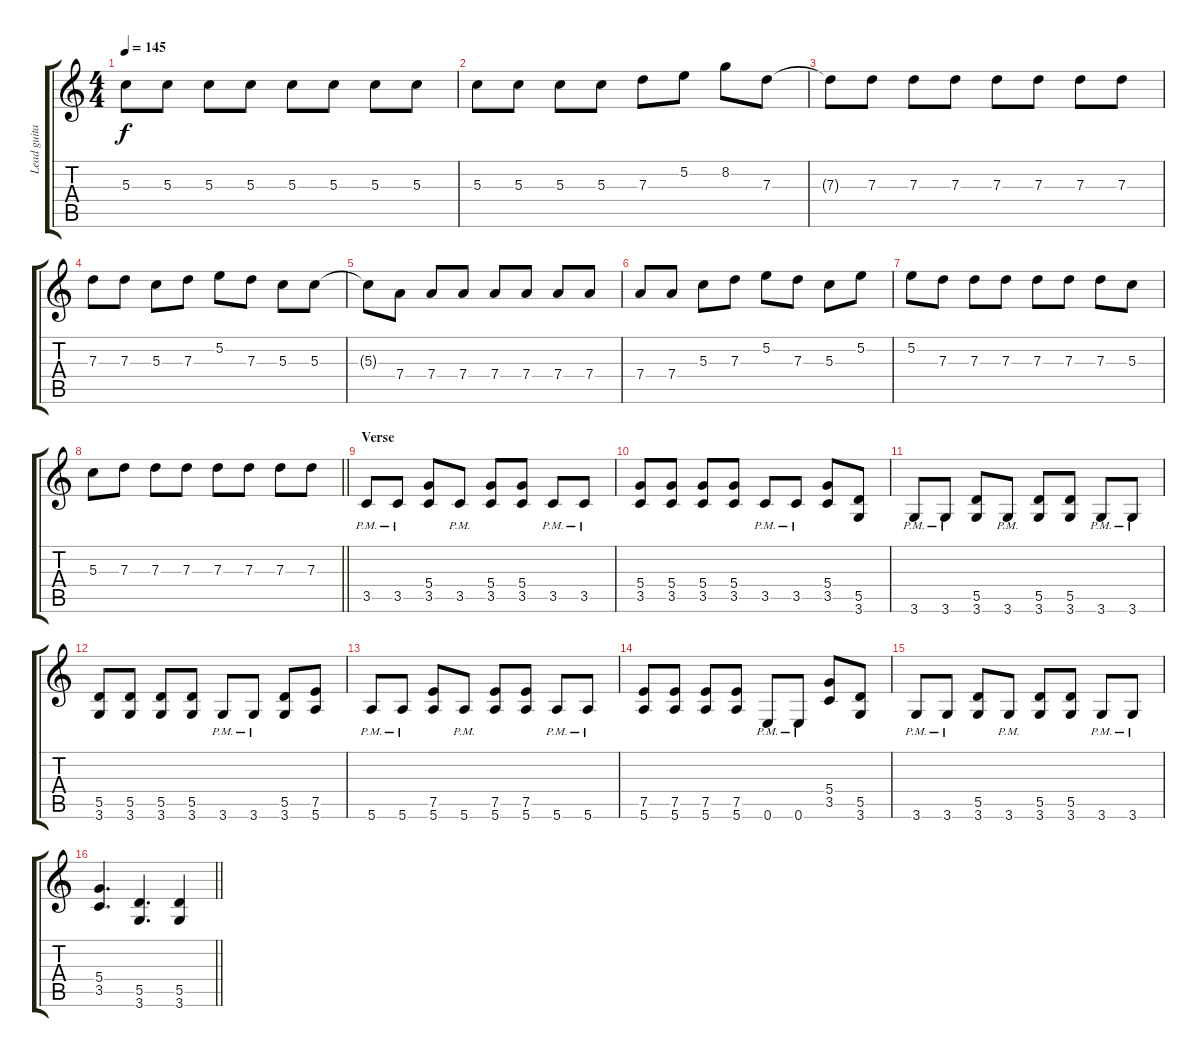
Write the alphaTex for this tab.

\track ("Lead guitar" "Lead guita") {instrument distortionguitar}
\staff {score tabs}
\tuning (E4 B3 G3 D3 A2 E2) {hide}
\ts (4 4)
\tempo 145
\clef g2
\ks c
5.3.8{dy f} 5.3.8 5.3.8 5.3.8 5.3.8 5.3.8 5.3.8 5.3.8 |
5.3.8 5.3.8 5.3.8 5.3.8 7.3.8 5.2.8 8.2.8 7.3.8 |
7.3{t}.8 7.3.8 7.3.8 7.3.8 7.3.8 7.3.8 7.3.8 7.3.8 |
7.3.8 7.3.8 5.3.8 7.3.8 5.2.8 7.3.8 5.3.8 5.3.8 |
5.3{t}.8 7.4.8 7.4.8 7.4.8 7.4.8 7.4.8 7.4.8 7.4.8 |
7.4.8 7.4.8 5.3.8 7.3.8 5.2.8 7.3.8 5.3.8 5.2.8 |
5.2.8 7.3.8 7.3.8 7.3.8 7.3.8 7.3.8 7.3.8 5.3.8 |
\barLineRight lightlight
5.3.8 7.3.8 7.3.8 7.3.8 7.3.8 7.3.8 7.3.8 7.3.8 |
\section ("" "Verse")
3.5{pm}.8 3.5{pm}.8 (5.4 3.5).8 3.5{pm}.8 (5.4 3.5).8 (5.4 3.5).8 3.5{pm}.8 3.5{pm}.8 |
(5.4 3.5).8 (5.4 3.5).8 (5.4 3.5).8 (5.4 3.5).8 3.5{pm}.8 3.5{pm}.8 (5.4 3.5).8 (5.5 3.6).8 |
3.6{pm}.8 3.6{pm}.8 (5.5 3.6).8 3.6{pm}.8 (5.5 3.6).8 (5.5 3.6).8 3.6{pm}.8 3.6{pm}.8 |
(5.5 3.6).8 (5.5 3.6).8 (5.5 3.6).8 (5.5 3.6).8 3.6{pm}.8 3.6{pm}.8 (5.5 3.6).8 (7.5 5.6).8 |
5.6{pm}.8 5.6{pm}.8 (7.5 5.6).8 5.6{pm}.8 (7.5 5.6).8 (7.5 5.6).8 5.6{pm}.8 5.6{pm}.8 |
(7.5 5.6).8 (7.5 5.6).8 (7.5 5.6).8 (7.5 5.6).8 0.6{pm}.8 0.6{pm}.8 (5.4 3.5).8 (5.5 3.6).8 |
3.6{pm}.8 3.6{pm}.8 (5.5 3.6).8 3.6{pm}.8 (5.5 3.6).8 (5.5 3.6).8 3.6{pm}.8 3.6{pm}.8 |
\barLineRight lightlight
(5.4 3.5).4{d} (5.5 3.6).4{d} (5.5 3.6).4
